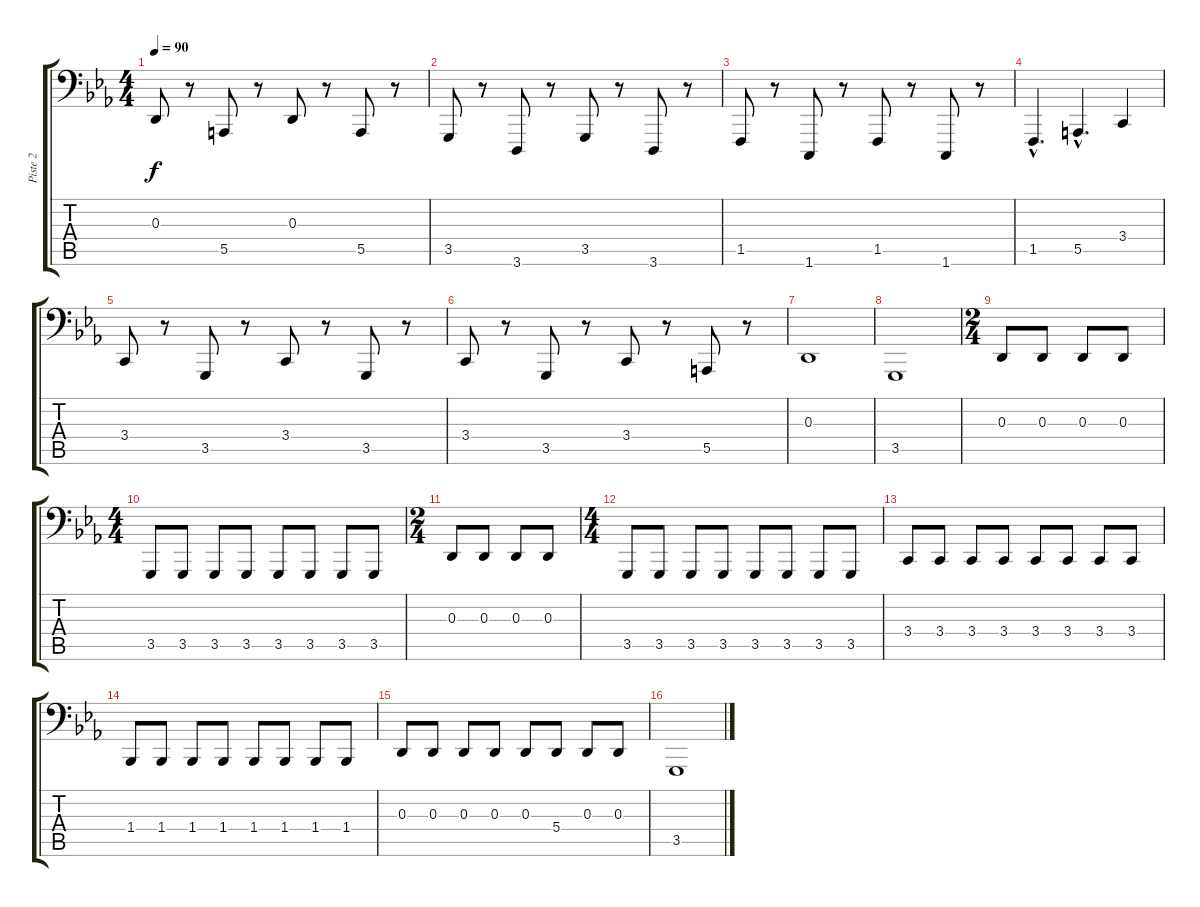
\track ("Piste 2" "Piste 2") {instrument acousticgrandpiano}
\staff {score tabs}
\tuning (C3 G2 D2 A1 E1 B0) {hide}
\ts (4 4)
\tempo 90
\clef f4
\ks eb
0.3.8{dy f} r.8 5.5.8 r.8 0.3.8 r.8 5.5.8 r.8 |
3.5.8 r.8 3.6.8 r.8 3.5.8 r.8 3.6.8 r.8 |
1.5.8 r.8 1.6.8 r.8 1.5.8 r.8 1.6.8 r.8 |
1.5{hac}.4{d} 5.5{hac}.4{d} 3.4.4 |
3.4.8 r.8 3.5.8 r.8 3.4.8 r.8 3.5.8 r.8 |
3.4.8 r.8 3.5.8 r.8 3.4.8 r.8 5.5.8 r.8 |
0.3.1 |
3.5.1 |
\ts (2 4)
0.3.8 0.3.8 0.3.8 0.3.8 |
\ts (4 4)
3.5.8 3.5.8 3.5.8 3.5.8 3.5.8 3.5.8 3.5.8 3.5.8 |
\ts (2 4)
0.3.8 0.3.8 0.3.8 0.3.8 |
\ts (4 4)
3.5.8 3.5.8 3.5.8 3.5.8 3.5.8 3.5.8 3.5.8 3.5.8 |
3.4.8 3.4.8 3.4.8 3.4.8 3.4.8 3.4.8 3.4.8 3.4.8 |
1.4.8 1.4.8 1.4.8 1.4.8 1.4.8 1.4.8 1.4.8 1.4.8 |
0.3.8 0.3.8 0.3.8 0.3.8 0.3.8 5.4.8 0.3.8 0.3.8 |
3.5.1
